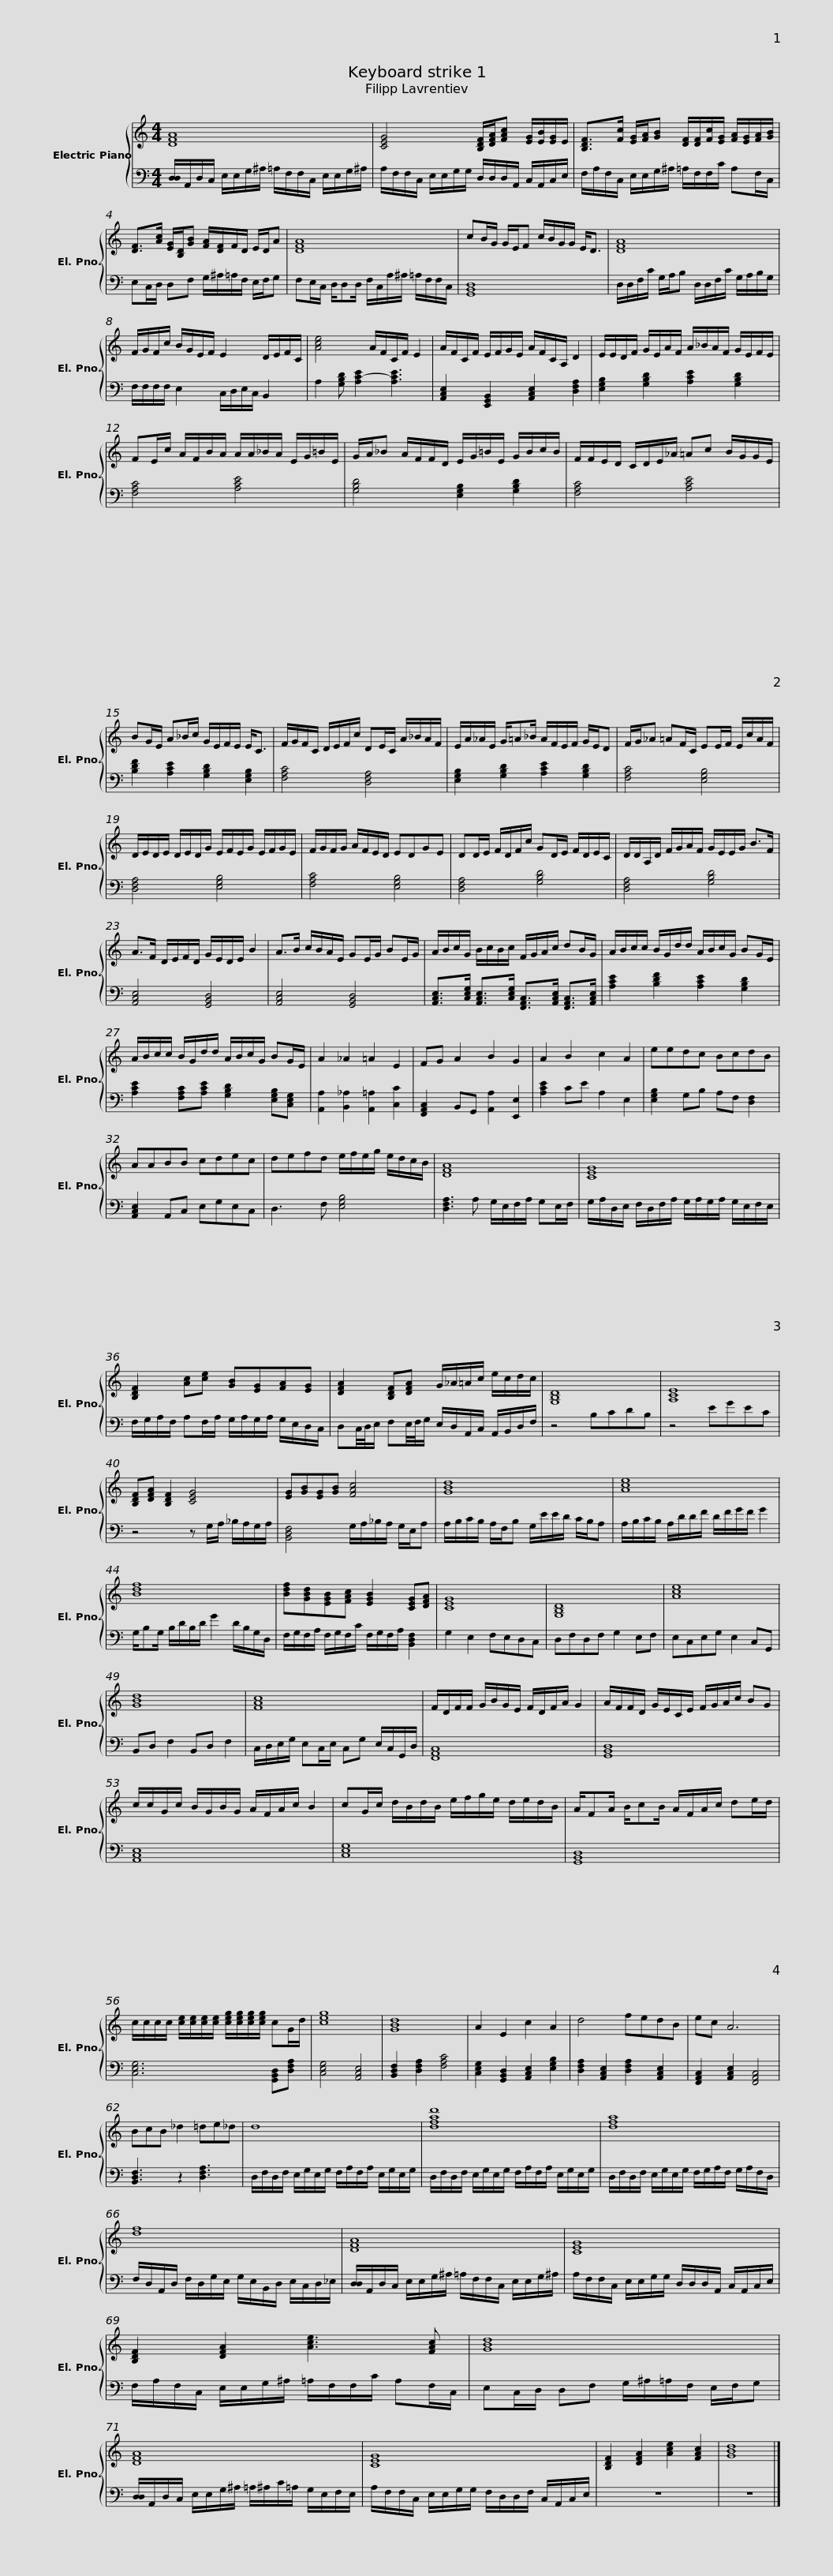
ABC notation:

X:1
%%score { 1 | 2 }
L:1/8
M:4/4
I:linebreak $
K:C
V:1 treble
V:2 bass
V:1
 [DFA]8 | [CEG]4 [B,DF]/[DFA]/[FAc] [EG]/[EB]/[EG]/E/ |$ [B,DF]>[Fc] [EG]/[FA]/[GB] [DF]/[DF]/[Fc]/[EG]/ [FA]/[EG]/[FA]/[GB]/ | [DF]>[Ac] [EG]/[B,D]/[GB] [FA]/[DF]/F/D/ E/D/A |$ [DFA]8 | %5
 cB/G/ G/E/F c/B/G/G/ E<D | [DFA]8 |$ F/G/F/c/ B/G/E/F/ E2 D/E/F/C/ | [Ace]4 A/F/C/F/ E2 | A/F/C/F/ E/F/G/E/ A/F/C/A,/ D2 |$ %10
 E/E/D/F/ G/E/A/F/ A/_B/A/F/ G/E/F/E/ | FE/c/ A/F/B/A/ A/A/_B/A/ E/G/=B/E/ |$ G/A/_B A/F/F/D/ E/G/=B/E/ G/B/c/B/ | F/F/E/D/ C/D/E/_A/ =Ac B/G/G/E/ |$ BG/E/ A_B/c/ G/E/F/E/ E<C | %15
 F/G/F/C/ D/E/F/c/ DE/C/ A/_B/A/F/ |$ E/A/_A/E/ G/=A_B/ A/F/E/F/ G/E/D | F/G/_A =AF/C/ EE/F/ E/c/A/F/ |$ D/E/D/E/ D/E/D/G/ E/F/E/G/ E/F/G/E/ | F/G/F/G/ A/F/E/D/ EDGE | %20
 DD/E/ F/D/F/c/ GD/E/ F/D/E/C/ |$ D/D/A,/D/ F/G/A/F/ G/E/E/G/ B>F | A>F D/E/F/D/ G/E/D/E/ B2 | A>B c/B/A/E/ GE/G/ BE/G/ |$ A/B/c/G/ B/c/B/c/ F/G/A/c/ dB/G/ | %25
 A/B/c/c/ B/G/d/d/ A/B/c/G/ BG/E/ |$ A/B/c/c/ B/G/d/d/ A/B/c/G/ BG/E/ | A2 _A2 =A2 E2 | FG A2 B2 G2 | A2 B2 c2 A2 | %30
 eedc BcdB |$ AABB cdec | defd e/f/e/g/ e/d/c/B/ | [DFA]8 |$ [CEG]8 | %35
 [B,DF]2 [Ac][ce] [GB][EG][FA][EG] |$ [DFA]2 [B,DF][DFA] G/_A/=A/c/ e/c/d/c/ | [G,B,D]8 | [A,CE]8 | [B,DF][DFA] [B,DF]2 [CEG]4 |$ %40
 [EG][GB][EG][GB] [FAc]4 | [GBd]8 |$ [Ace]8 | [Bdf]8 |$ [Bdf][GBd][EGB][FAc] [EGB]2 [CEG][DFA] | %45
 [CEG]8 | [G,B,D]8 | [Ace]8 | [GBd]8 |$ [FAc]8 | %50
 F/D/F/F/ G/B/G/E/ F/D/F/A/ G2 | A/F/F/D/ G/E/C/E/ F/G/A/c/ BG |$ c/c/G/c/ B/G/B/G/ A/F/A/c/ B2 | cG/c/ d/B/d/B/ e/f/g/e/ d/e/d/B/ | A/FA/ B/cB/ A/F/A/c/ de/d/ |$ %55
 c/c/c/c/ [ce]/[ce]/[ce]/[ce]/ [ceg]/[ceg]/[ceg]/[ceg]/ cG/d/ | [ceg]8 | [GBd]8 | A2 E2 c2 A2 | d4 fedB | %60
 ec A6 |$ BcB _d2 =de_d | d8 | [dfad']8 |$ [dfa]8 | %65
 [df]8 |$ [DFA]8 | [CEG]8 |$ [B,DF]2 [DFA]2 [Ace]3 [FAc] | [GBd]8 |$ %70
 [DFA]8 | [CEG]8 | [B,DF]2 [DFA]2 [Ace]2 [FAc]2 | [GBd]8 |] %74
V:2
 [D,D,]/A,,/D,/C,/ E,/E,/G,/^A,/ =A,/F,/F,/C,/ E,/E,/G,/^A,/ | A,/F,/F,/C,/ E,/E,/G,/G,/ D,/D,/D,/A,,/ C,/A,,/C,/E,/ |$ F,/A,/F,/C,/ E,/E,/G,/^A,/ =A,/F,/F,/C/ A,F,/C,/ | E,C,/D,/ D,F, G,/^A,/=A,/F,/ E,/F,/G, |$ F,E,/C,/ D,/D,D,/ F,/C,/A,/^A,/ =A,/F,/F,/C,/ | %5
 [G,,B,,D,]8 | D,/D,/F,/C/ G,/A,/B, D,/D,/F,/C/ G,/A,/B,/G,/ |$ F,/F,/F,/F,/ E,2 C,/D,/E,/C,/ B,,2 | A,2 [G,B,D] [A,C-E]2 [A,CE]3 | [A,,C,E,]2 [E,,G,,B,,]2 [A,,C,E,]2 [D,F,A,]2 |$ %10
 [E,G,B,]2 [G,B,D]2 [A,CE]2 [G,B,D]2 | [F,A,C]4 [A,CE]4 |$ [G,B,D]4 [E,G,B,]2 [G,B,D]2 | [F,A,C]4 [A,CE]4 |$ [B,DF]2 [A,CE]2 [G,B,D]2 [E,G,B,]2 | %15
 [F,A,C]4 [D,F,A,]4 |$ [E,G,B,]2 [G,B,D]2 [A,CE]2 [G,B,D]2 | [F,A,C]4 [E,G,B,]4 |$ [D,F,A,]4 [E,G,B,]4 | [F,A,C]4 [E,G,B,]4 | %20
 [D,F,A,]4 [G,B,D]4 |$ [D,F,A,]4 [G,B,D]4 | [A,,C,E,]4 [G,,B,,D,]4 | [A,,C,E,]4 [G,,B,,D,]4 |$ [A,,C,E,]>[C,E,G,] [A,,C,E,]>[C,E,G,] [F,,A,,C,]>[A,,C,E,] [F,,A,,C,]>[A,,C,E,] | %25
 [A,CE]2 [B,DF]2 [A,CE]2 [G,B,D]2 |$ [A,CE]2 [F,A,C][A,CE] [G,B,D]2 [E,G,B,][C,E,G,] | [A,,A,]2 [B,,_A,]2 [A,,=A,]2 [C,C]2 | [F,,A,,C,]2 B,,G,, [A,,A,]2 [E,,E,]2 | [A,CE]2 CE A,2 E,2 | %30
 [E,G,B,]2 G,B, A,F, [D,F,]2 |$ [A,,C,E,]2 A,,C, E,G,E,C, | D,3 F, [E,G,B,]4 | [D,F,A,]3 A, G,/E,/F,/A,/ G,E,/F,/ |$ G,/A,/D,/E,/ F,/D,/F,/A,/ G,/A,/G,/A,/ G,/E,/F,/E,/ | %35
 F,/G,/A,/F,/ A,F,/A,/ G,/A,/G,/A,/ G,/E,/D,/C,/ |$ D,C,/4D,/4E,/ F,E,/4F,/4G,/ E,/D,/A,,/C,/ A,,/B,,/D,/F,/ | z4 B,CDB, | z4 EGEC | z4 z G,/A,/ _B,/A,/G,/A,/ |$ %40
 [B,,D,F,]4 G,/A,/_B,/A,/ G,/E,/A, | A,/B,/C/B,/ A,/F,/B, G,/E/E/D/ C/B,/A, |$ A,/B,/C/B,/ A,/D/D/F/ D/F/G/F/ G2 | G,/B,G,/ B,/D/B,/D/ G2 D/B,/G,/D,/ |$ F,/G,/F,/A,/ F,/G,/F,/C/ F,/G,/F,/A,/ [B,,D,F,]2 | %45
 G,2 E,2 F,E,D,C, | D,F,D,F, G,2 E,F, | E,C,E,G, E,2 C,G,, | B,,D, F,2 B,,D, F,2 |$ C,/D,/E,/G,/ E,C,/E,/ C,G, E,/C,/G,,/D,/ | %50
 [F,,A,,C,]8 | [G,,B,,D,]8 |$ [A,,C,E,]8 | [C,E,G,]8 | [G,,B,,D,]8 |$ %55
 [C,E,G,]6 [G,,B,,D,][D,F,A,] | [C,E,G,]4 [A,,C,E,]4 | [B,,D,F,]2 [D,F,A,]2 [F,A,C]4 | [C,E,G,]2 [G,,B,,D,]2 [A,,C,E,]2 [E,G,B,]2 | [D,F,A,]2 [A,,C,E,]2 [D,F,A,]2 [A,,C,E,]2 | %60
 [F,,A,,C,]2 [A,,C,E,]2 [F,,A,,C,]4 |$ [B,,D,F,]3 z2 [D,F,A,]3 | D,/F,/D,/F,/ E,/G,/E,/G,/ F,/A,/F,/A,/ E,/G,/E,/G,/ | D,/F,/D,/F,/ E,/G,/E,/G,/ F,/A,/F,/A,/ E,/G,/E,/G,/ |$ D,/F,/D,/F,/ E,/G,/E,/G,/ F,/G,/A,/F,/ G,/A,/F,/D,/ | %65
 F,/D,/A,,/D,/ F,/D,/G,/E,/ G,/E,/B,,/D,/ E,/C,/D,/_E,/ |$ [D,D,]/A,,/D,/C,/ E,/E,/G,/^A,/ =A,/F,/F,/C,/ E,/E,/G,/^A,/ | A,/F,/F,/C,/ E,/E,/G,/G,/ D,/D,/D,/A,,/ C,/A,,/C,/E,/ |$ F,/A,/F,/C,/ E,/E,/G,/^A,/ =A,/F,/F,/C/ A,F,/C,/ | E,C,/D,/ D,F, G,/^A,/=A,/F,/ E,/F,/G, |$ %70
 [D,D,]/A,,/D,/C,/ E,/E,/G,/^A,/ =A,/^A,/C/=A,/ G,/E,/F,/E,/ | A,/F,/F,/C,/ E,/E,/G,/G,/ F,/D,/D,/F,/ C,/A,,/C,/E,/ | z8 | z8 |] %74
